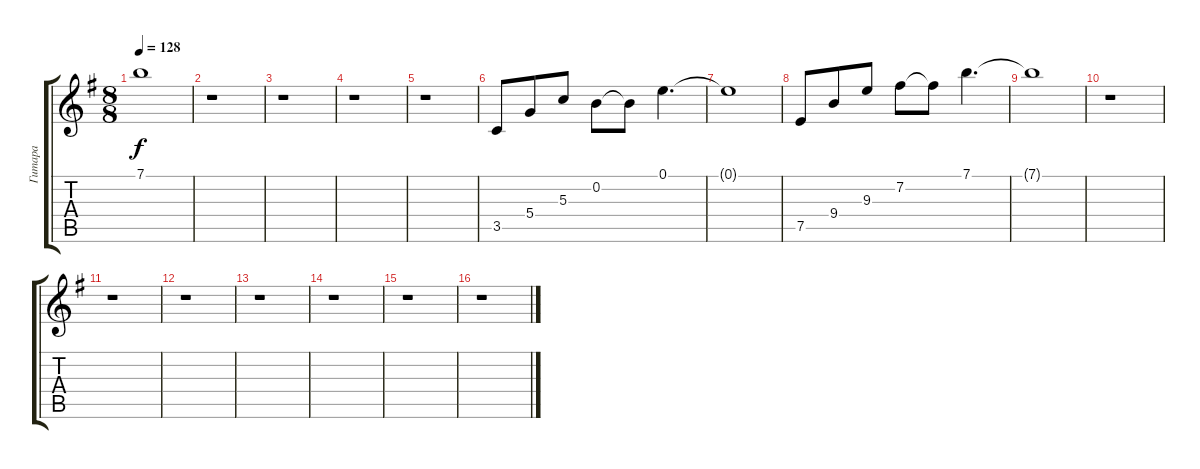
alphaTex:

\track ("Гитара" "Гитара") {instrument electricguitarclean}
\staff {score tabs}
\tuning (E4 B3 G3 D3 A2 E2) {hide}
\ts (8 8)
\tempo 128
\clef g2
\ks g
7.1{t}.1{dy f} |
r.1 |
r.1 |
r.1 |
r.1 |
3.5.8 5.4.8 5.3.8 0.2.8 0.2{t}.8 0.1.4{d} |
0.1{t}.1 |
7.5.8 9.4.8 9.3.8 7.2.8 7.2{t}.8 7.1.4{d} |
7.1{t}.1 |
r.1 |
r.1 |
r.1 |
r.1 |
r.1 |
r.1 |
r.1
